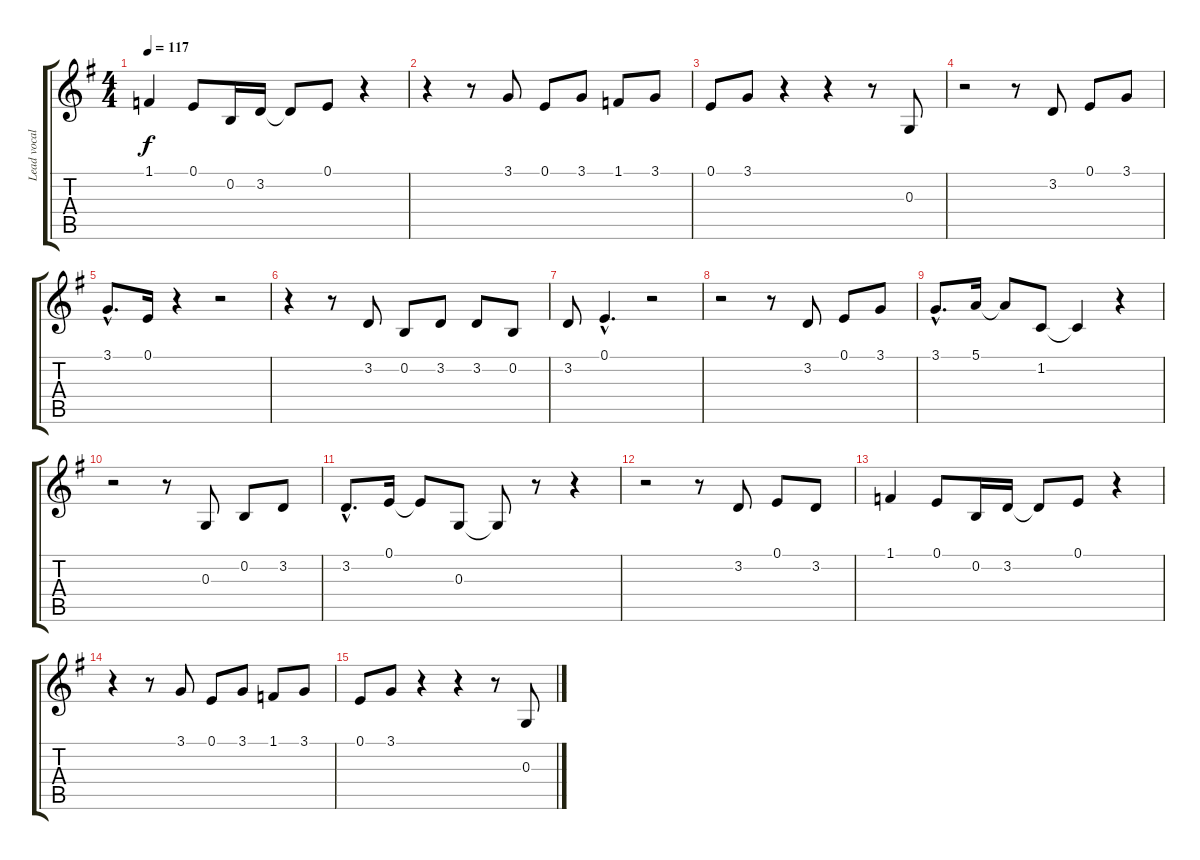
\track ("Lead vocal" "Lead vocal") {instrument altosax}
\staff {score tabs}
\tuning (E4 B3 G3 D3 A2 E2) {hide}
\ts (4 4)
\tempo 117
\clef g2
\ks g
1.1.4{dy f} 0.1.8 0.2.16 3.2.16 3.2{t}.8 0.1.8 r.4 |
r.4 r.8 3.1.8 0.1.8 3.1.8 1.1.8 3.1.8 |
0.1.8 3.1.8 r.4 r.4 r.8 0.3.8 |
r.2 r.8 3.2.8 0.1.8 3.1.8 |
3.1{hac}.8{d} 0.1.16 r.4 r.2 |
r.4 r.8 3.2.8 0.2.8 3.2.8 3.2.8 0.2.8 |
3.2.8 0.1{hac}.4{d} r.2 |
r.2 r.8 3.2.8 0.1.8 3.1.8 |
3.1{hac}.8{d} 5.1.16 5.1{t}.8 1.2.8 1.2{t}.4 r.4 |
r.2 r.8 0.3.8 0.2.8 3.2.8 |
3.2{hac}.8{d} 0.1.16 0.1{t}.8 0.3.8 0.3{t}.8 r.8 r.4 |
r.2 r.8 3.2.8 0.1.8 3.2.8 |
1.1.4 0.1.8 0.2.16 3.2.16 3.2{t}.8 0.1.8 r.4 |
r.4 r.8 3.1.8 0.1.8 3.1.8 1.1.8 3.1.8 |
0.1.8 3.1.8 r.4 r.4 r.8 0.3.8
